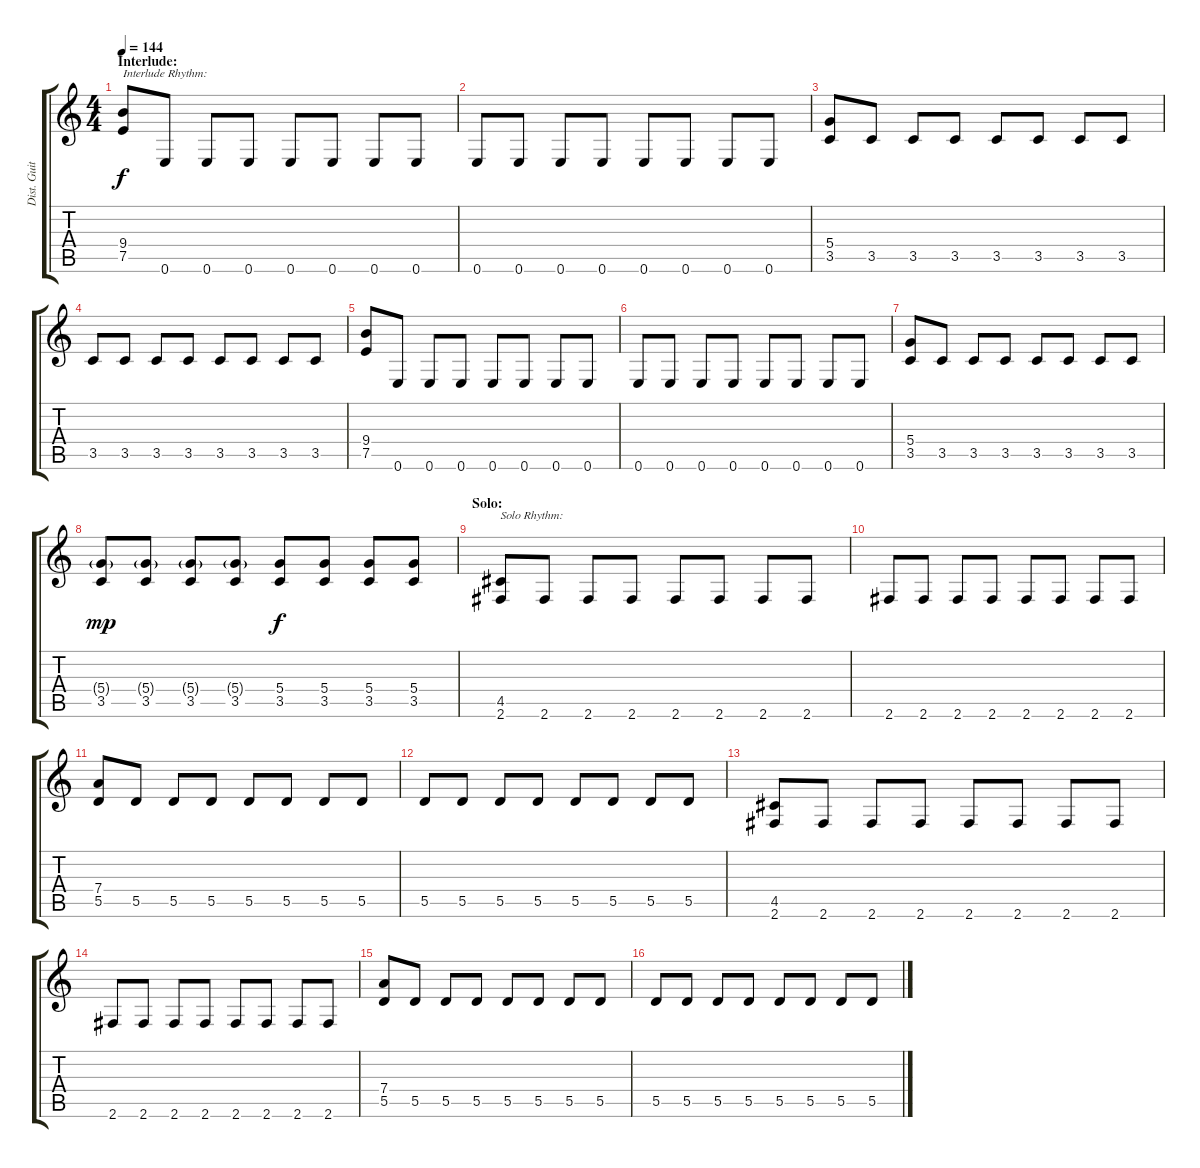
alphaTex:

\track ("Dist. Guitar 2" "Dist. Guit") {instrument distortionguitar}
\staff {score tabs}
\tuning (E4 B3 G3 D3 A2 E2) {hide}
\ts (4 4)
\section ("" "Interlude:")
\tempo 144
\clef g2
\ks c
(9.4 7.5).8{txt "Interlude Rhythm:" dy f} 0.6.8 0.6.8 0.6.8 0.6.8 0.6.8 0.6.8 0.6.8 |
0.6.8 0.6.8 0.6.8 0.6.8 0.6.8 0.6.8 0.6.8 0.6.8 |
(5.4 3.5).8 3.5.8 3.5.8 3.5.8 3.5.8 3.5.8 3.5.8 3.5.8 |
3.5.8 3.5.8 3.5.8 3.5.8 3.5.8 3.5.8 3.5.8 3.5.8 |
(9.4 7.5).8 0.6.8 0.6.8 0.6.8 0.6.8 0.6.8 0.6.8 0.6.8 |
0.6.8 0.6.8 0.6.8 0.6.8 0.6.8 0.6.8 0.6.8 0.6.8 |
(5.4 3.5).8 3.5.8 3.5.8 3.5.8 3.5.8 3.5.8 3.5.8 3.5.8 |
(5.4{g} 3.5).8{dy mp} (5.4{g} 3.5).8 (5.4{g} 3.5).8 (5.4{g} 3.5).8 (5.4 3.5).8{dy f} (5.4 3.5).8 (5.4 3.5).8 (5.4 3.5).8 |
\section ("" "Solo:")
(4.5 2.6).8{txt "Solo Rhythm:"} 2.6.8 2.6.8 2.6.8 2.6.8 2.6.8 2.6.8 2.6.8 |
2.6.8 2.6.8 2.6.8 2.6.8 2.6.8 2.6.8 2.6.8 2.6.8 |
(7.4 5.5).8 5.5.8 5.5.8 5.5.8 5.5.8 5.5.8 5.5.8 5.5.8 |
5.5.8 5.5.8 5.5.8 5.5.8 5.5.8 5.5.8 5.5.8 5.5.8 |
(4.5 2.6).8 2.6.8 2.6.8 2.6.8 2.6.8 2.6.8 2.6.8 2.6.8 |
2.6.8 2.6.8 2.6.8 2.6.8 2.6.8 2.6.8 2.6.8 2.6.8 |
(7.4 5.5).8 5.5.8 5.5.8 5.5.8 5.5.8 5.5.8 5.5.8 5.5.8 |
5.5.8 5.5.8 5.5.8 5.5.8 5.5.8 5.5.8 5.5.8 5.5.8
